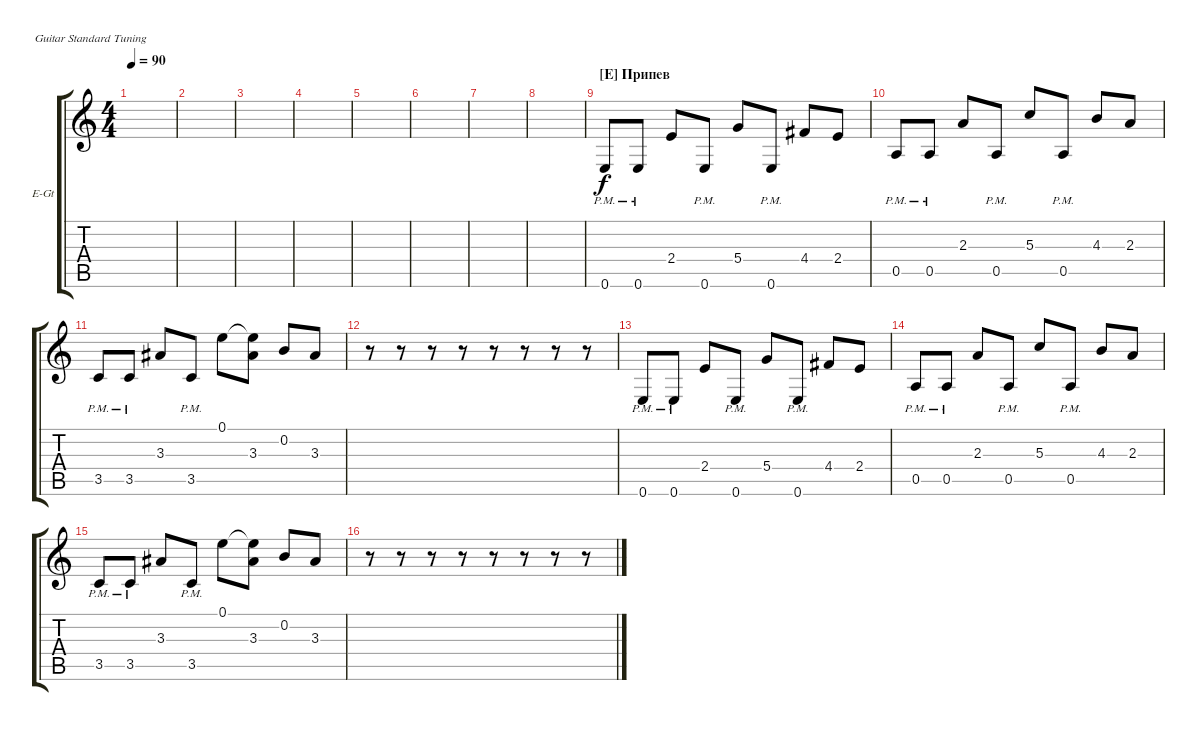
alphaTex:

\defaultSystemsLayout 4
\bracketExtendMode groupsimilarinstruments
\firstSystemTrackNameOrientation horizontal
\otherSystemsTrackNameOrientation horizontal
\track ("Guitar Lead" "E-Gt") {instrument distortionguitar}
\staff {score tabs}
\tuning (E4 B3 G3 D3 A2 E2)
\ts (4 4)
\tempo 90
\clef g2
\ks c
|
|
|
|
|
|
|
|
\section ("E" "Припев")
0.6{pm}.8 0.6{pm}.8 2.4.8 0.6{pm}.8 5.4.8 0.6{pm}.8 4.4.8 2.4.8 |
0.5{pm}.8 0.5{pm}.8 2.3.8 0.5{pm}.8 5.3.8 0.5{pm}.8 4.3.8 2.3.8 |
3.5{pm}.8 3.5{pm}.8 3.3.8 3.5{pm}.8 0.1.8 (0.1{t} 3.3).8 0.2.8 3.3.8 |
r.8 r.8 r.8 r.8 r.8 r.8 r.8 r.8 |
0.6{pm}.8 0.6{pm}.8 2.4.8 0.6{pm}.8 5.4.8 0.6{pm}.8 4.4.8 2.4.8 |
0.5{pm}.8 0.5{pm}.8 2.3.8 0.5{pm}.8 5.3.8 0.5{pm}.8 4.3.8 2.3.8 |
3.5{pm}.8 3.5{pm}.8 3.3.8 3.5{pm}.8 0.1.8 (0.1{t} 3.3).8 0.2.8 3.3.8 |
r.8 r.8 r.8 r.8 r.8 r.8 r.8 r.8
